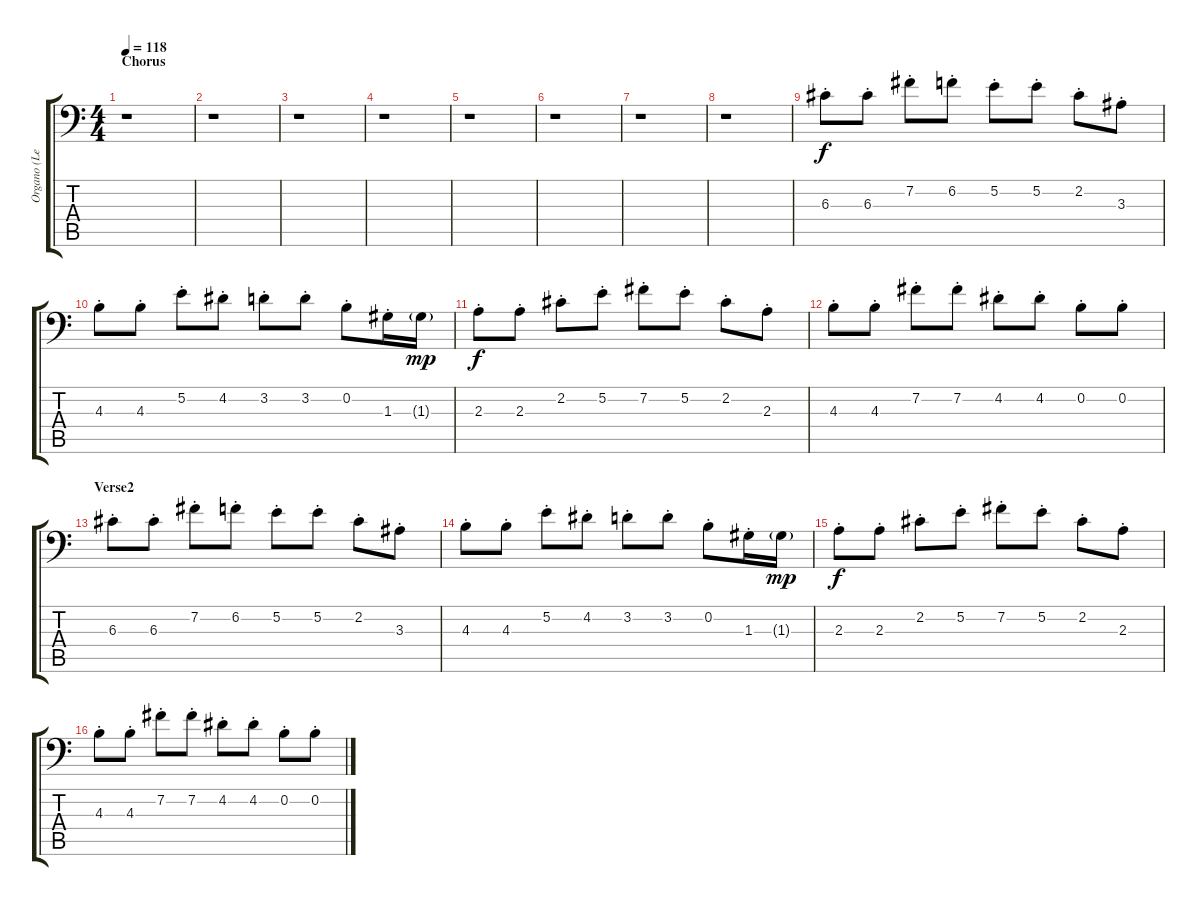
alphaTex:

\track ("Organo (Lead)" "Organo (Le") {instrument synthbass1}
\staff {score tabs}
\tuning (E3 B2 G2 D2 A1 E1) {hide}
\ts (4 4)
\section ("" "Chorus")
\tempo 118
\clef f4
\ks c
r.1{dy f} |
r.1 |
r.1 |
r.1 |
r.1 |
r.1 |
r.1 |
r.1 |
6.3{st}.8 6.3{st}.8 7.2{st}.8 6.2{st}.8 5.2{st}.8 5.2{st}.8 2.2{st}.8 3.3{st}.8 |
4.3{st}.8 4.3{st}.8 5.2{st}.8 4.2{st}.8 3.2{st}.8 3.2{st}.8 0.2{st}.8 1.3{st}.16 1.3{g}.16{dy mp} |
2.3{st}.8{dy f} 2.3{st}.8 2.2{st}.8 5.2{st}.8 7.2{st}.8 5.2{st}.8 2.2{st}.8 2.3{st}.8 |
4.3{st}.8 4.3{st}.8 7.2{st}.8 7.2{st}.8 4.2{st}.8 4.2{st}.8 0.2{st}.8 0.2{st}.8 |
\section ("" "Verse2")
6.3{st}.8 6.3{st}.8 7.2{st}.8 6.2{st}.8 5.2{st}.8 5.2{st}.8 2.2{st}.8 3.3{st}.8 |
4.3{st}.8 4.3{st}.8 5.2{st}.8 4.2{st}.8 3.2{st}.8 3.2{st}.8 0.2{st}.8 1.3{st}.16 1.3{g}.16{dy mp} |
2.3{st}.8{dy f} 2.3{st}.8 2.2{st}.8 5.2{st}.8 7.2{st}.8 5.2{st}.8 2.2{st}.8 2.3{st}.8 |
4.3{st}.8 4.3{st}.8 7.2{st}.8 7.2{st}.8 4.2{st}.8 4.2{st}.8 0.2{st}.8 0.2{st}.8
